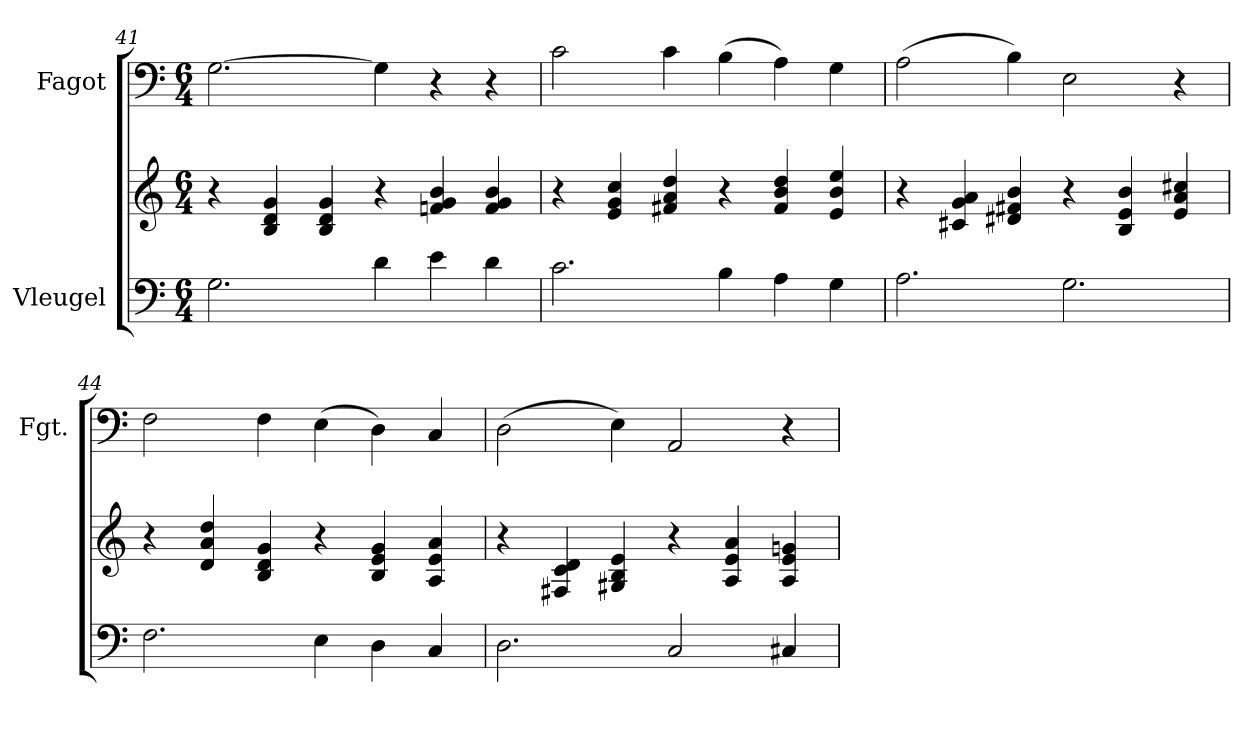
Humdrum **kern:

**kern	**kern	**kern
*part2	*part2	*part1
*staff3	*staff2	*staff1
*I"Vleugel	*	*I"Fagot
*	*	*I'Fgt.
!!LO:LB:g=z
*clefF4	*clefG2	*clefF4
*k[]	*k[]	*k[]
*M6/4	*M6/4	*M6/4
=41	=41	=41
2.G\	4r	[2.G\
.	4B/ 4d/ 4g/	.
.	4B/ 4d/ 4g/	.
4d\	4r	4G\]
4e\	4fn/ 4g/ 4b/	4r
4d\	4f/ 4g/ 4b/	4r
=42	=42	=42
2.c\	4r	2c\
.	4e/ 4g/ 4cc/	.
.	4f#X/ 4a/ 4dd/	4c\
4B\	4r	(4B\
4A\	4f#/ 4b/ 4dd/	4A\)
4G\	4e/ 4b/ 4ee/	4G\
=43	=43	=43
2.A\	4r	(2A\
.	4c#X/ 4g/ 4a/	.
.	4d#X/ 4f#X/ 4b/	4B\)
2.G\	4r	2E\
.	4B/ 4e/ 4b/	.
.	4e/ 4a/ 4cc#X/	4r
=44	=44	=44
2.F\	4r	2F\
.	4d/ 4a/ 4dd/	.
.	4B/ 4d/ 4g/	4F\
4E\	4r	(4E\
4D\	4B/ 4e/ 4g/	4D\)
4C/	4A/ 4e/ 4a/	4C/
=45	=45	=45
2.D\	4r	(2D\
.	4F#X/ 4c/ 4d/	.
.	4G#X/ 4B/ 4e/	4E\)
2C/	4r	2AA/
.	4A/ 4e/ 4a/	.
4C#X/	4A/ 4e/ 4gn/	4r
=	=	=
*-	*-	*-
